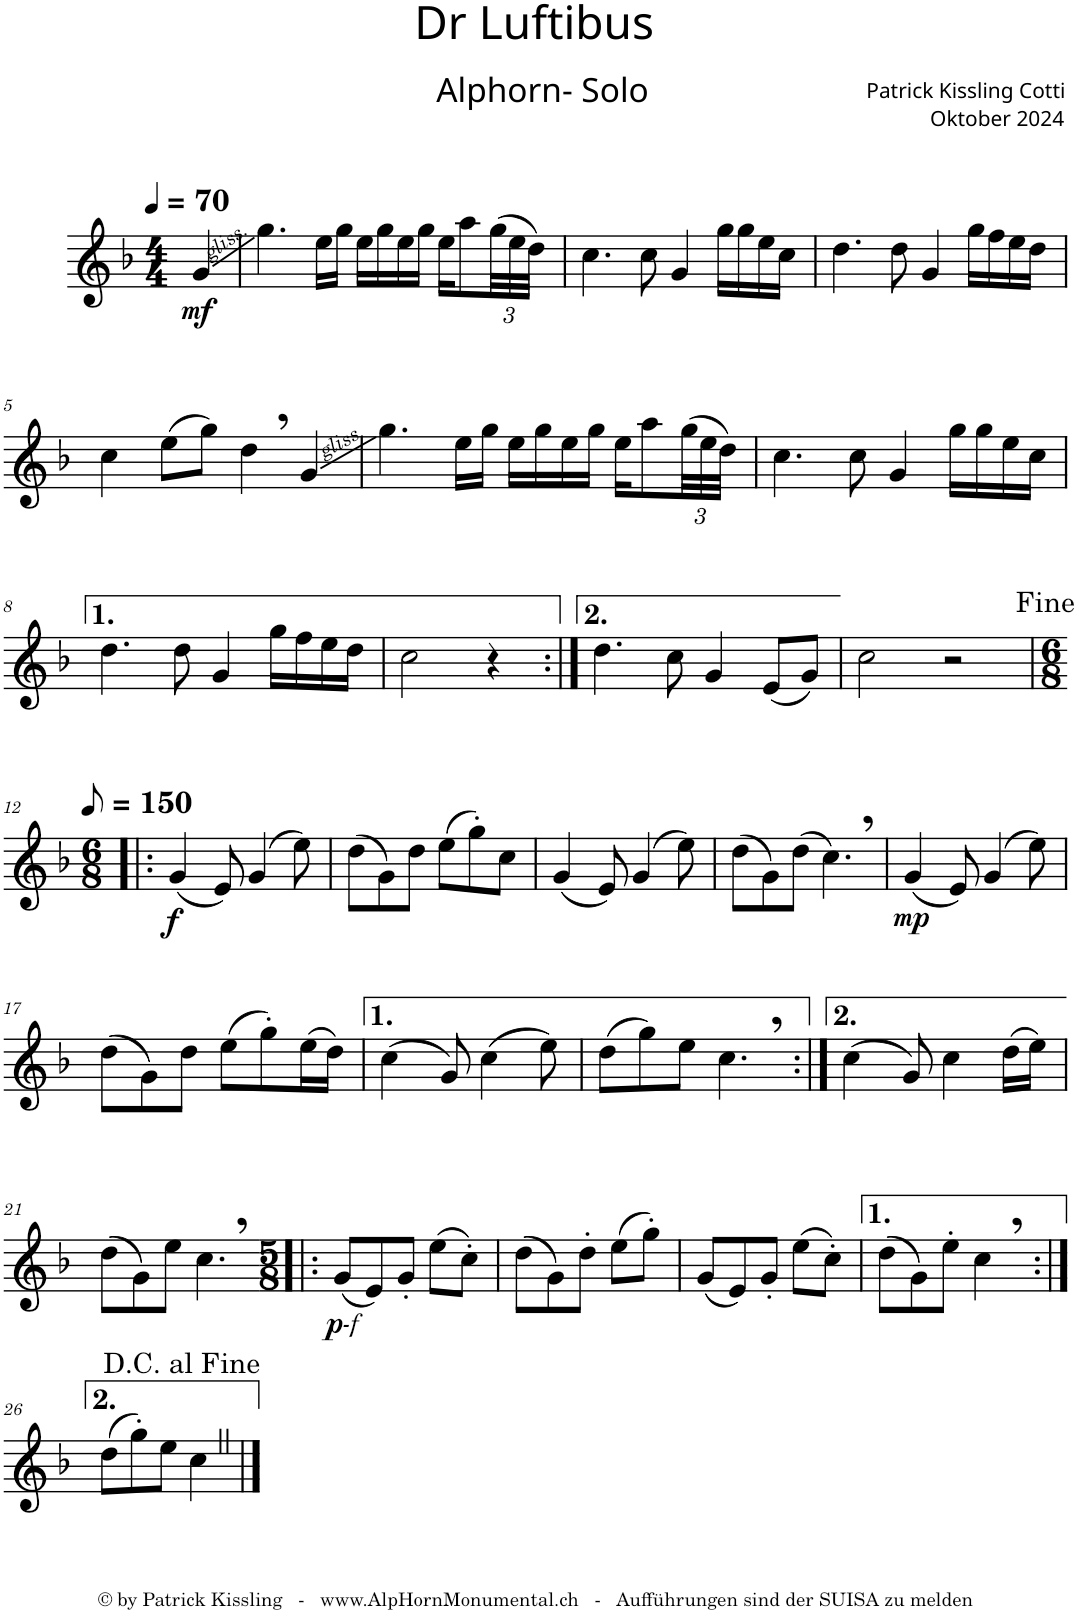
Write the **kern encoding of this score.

**kern	**dynam
*part1	*part1
*staff1	*staff1
*I"1.	*
*clefG2	*
*Trd4c7	*
*k[b-]	*
*M4/4	*
*MM70	*
=1	=1
!	!LO:DY:b
4g/	mf
=2	=2
4.gg\	.
16ee\LL	.
16gg\JJ	.
16ee\LL	.
16gg\	.
16ee\	.
16gg\JJ	.
16ee\KL	.
8aa\	.
*Xbrackettup	*
(48gg\LL	.
48ee\	.
48dd\JJJ)	.
=3	=3
4.cc\	.
8cc\	.
4g/	.
16gg\LL	.
16gg\	.
16ee\	.
16cc\JJ	.
=4	=4
4.dd\	.
8dd\	.
4g/	.
16gg\LL	.
16ff\	.
16ee\	.
16dd\JJ	.
!!LO:LB:g=z
=5	=5
4cc\	.
(8ee\L	.
8gg\J)	.
4dd,\	.
4g/	.
=6	=6
4.gg\	.
16ee\LL	.
16gg\JJ	.
16ee\LL	.
16gg\	.
16ee\	.
16gg\JJ	.
16ee\KL	.
8aa\	.
(48gg\LL	.
48ee\	.
48dd\JJJ)	.
=7	=7
4.cc\	.
8cc\	.
4g/	.
16gg\LL	.
16gg\	.
16ee\	.
16cc\JJ	.
!!LO:LB:g=z
=8	=8
4.dd\	.
8dd\	.
4g/	.
16gg\LL	.
16ff\	.
16ee\	.
16dd\JJ	.
=9	=9
2cc\	.
4r	.
=10:|!	=10:|!
4.dd\	.
8cc\	.
4g/	.
(8e/L	.
8g/J)	.
=11	=11
2cc\	.
2r	.
!!LO:LB:g=z
=12!|:	=12!|:
*M6/8	*
*MM75	*
!	!LO:DY:b
(4g/	f
8e/)	.
(4g/	.
8ee\)	.
=13	=13
(8dd\L	.
8g\)	.
8dd\J	.
(8ee\L	.
8gg'\)	.
8cc\J	.
=14	=14
(4g/	.
8e/)	.
(4g/	.
8ee\)	.
=15	=15
(8dd\L	.
8g\)	.
(8dd\J	.
4.cc,\)	.
=16	=16
!	!LO:DY:b
(4g/	mp
8e/)	.
(4g/	.
8ee\)	.
!!LO:LB:g=z
=17	=17
(8dd\L	.
8g\)	.
8dd\J	.
(8ee\L	.
8gg'\)	.
(16ee\L	.
16dd\JJ)	.
=18	=18
(4cc\	.
8g/)	.
(4cc\	.
8ee\)	.
=19	=19
(8dd\L	.
8gg\)	.
8ee\J	.
4.cc,\	.
=20:|!	=20:|!
(4cc\	.
8g/)	.
4cc\	.
(16dd\LL	.
16ee\JJ)	.
!!LO:LB:g=z
=21	=21
(8dd\L	.
8g\)	.
8ee\J	.
4.cc,\	.
=22!|:	=22!|:
*M5/8	*
!	!LO:DY:b
!	!LO:DY:n=1:b
(8g/L	p other-dynamics
8e/)	.
8g'/J	.
(8ee\L	.
8cc'\J)	.
=23	=23
(8dd\L	.
8g\)	.
8dd'\J	.
(8ee\L	.
8gg'\J)	.
=24	=24
(8g/L	.
8e/)	.
8g'/J	.
(8ee\L	.
8cc'\J)	.
=25	=25
(8dd\L	.
8g\)	.
8ee'\J	.
4cc,\	.
!!LO:LB:g=z
=26:|!	=26:|!
(8dd\L	.
8gg'\)	.
8ee\J	.
4ccZ\	.
==	==
*-	*-
